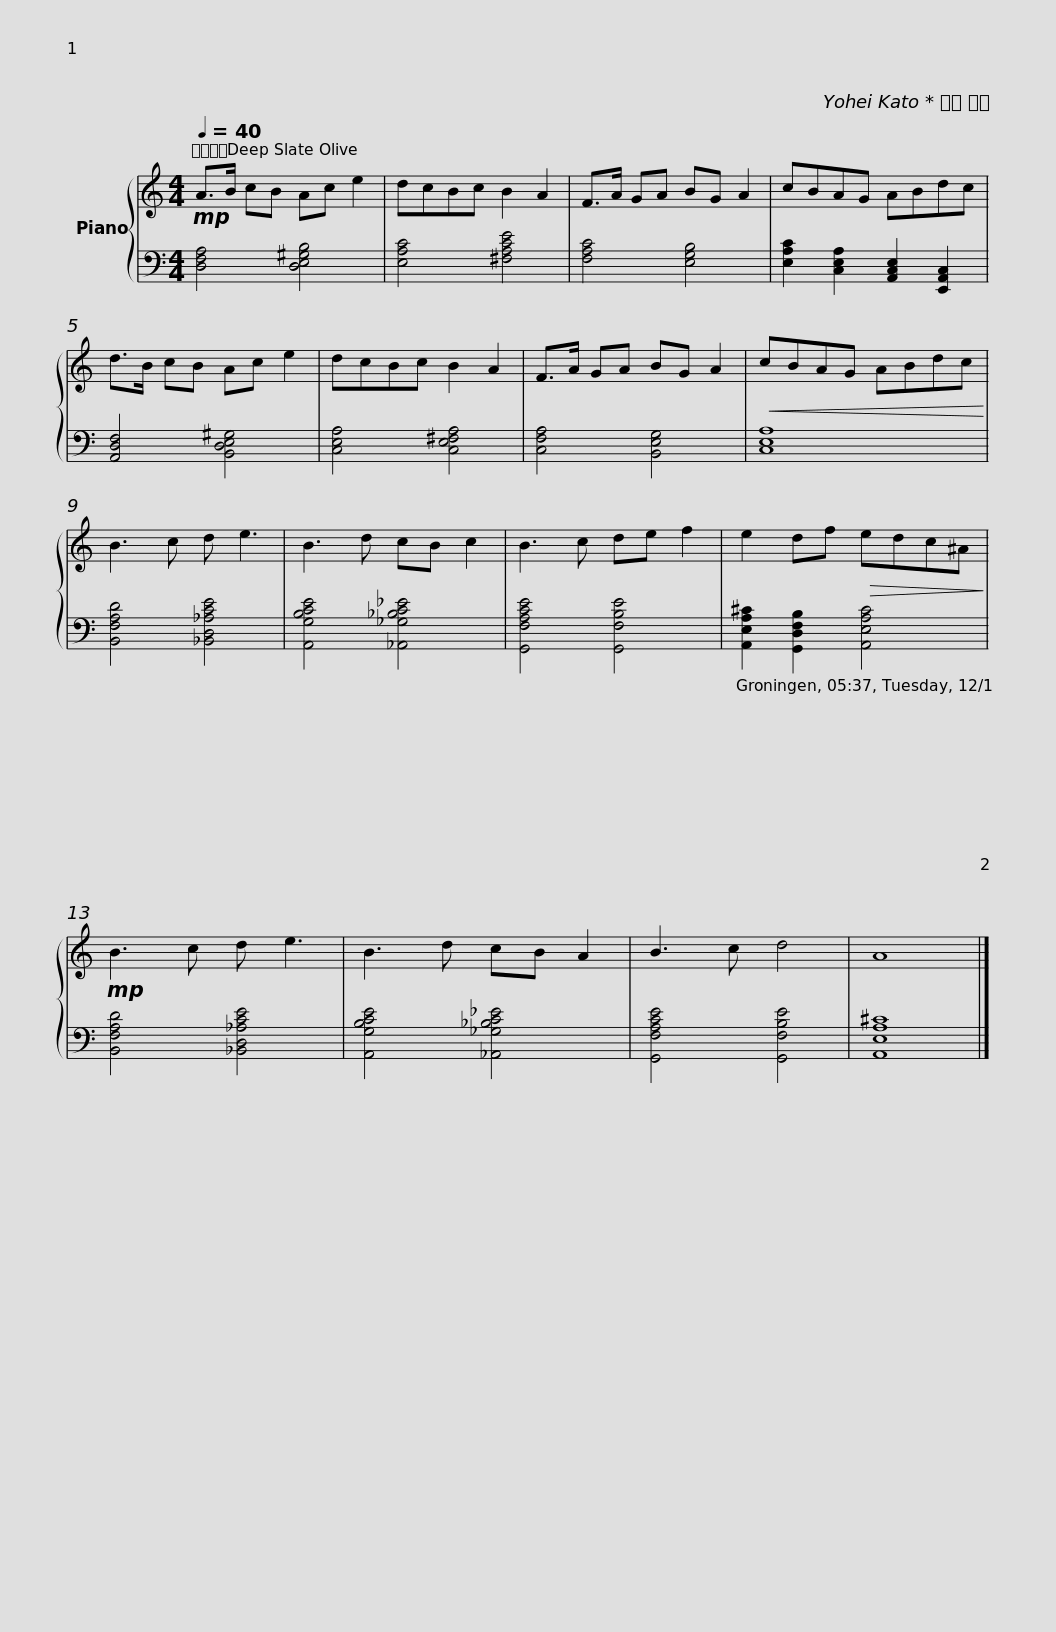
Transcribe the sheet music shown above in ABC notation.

X:1
%%score { 1 | 2 }
L:1/8
Q:1/4=40
M:4/4
I:linebreak $
K:C
V:1 treble
V:2 bass
V:1
!mp! A>B cB Ac e2 | dcBc B2 A2 | F>A GA BG A2 | cBAG ABdc | d>B cB Ac e2 |$ %5
 dcBc B2 A2 | F>A GA BG A2 |!<(! cBAG ABdc!<)! | B3 c d e3 | B3 d cB c2 | %10
 B3 c de f2 |$ e2 df!>(! edc^A!>)! |!mp! B3 c d e3 | B3 d cB A2 | B3 c d4 | %15
 A8 |] %16
V:2
 [D,F,A,]4 [D,E,^G,B,]4 | [E,A,C]4 [^F,A,CE]4 | [F,A,C]4 [E,G,B,]4 | [E,A,C]2 [C,E,A,]2 [A,,C,E,]2 [E,,A,,C,]2 | [A,,D,F,]4 [B,,D,E,^G,]4 |$ %5
 [C,E,A,]4 [C,E,^F,A,]4 | [C,F,A,]4 [B,,E,G,]4 | [C,E,A,]8 | [B,,F,A,D]4 [_B,,D,_A,CE]4 | [A,,G,B,CE]4 [_A,,_G,_B,C_E]4 | %10
 [G,,F,A,CE]4 [G,,F,B,E]4 |$ [A,,E,A,^C]2 [G,,D,F,B,]2 [A,,E,A,C]4 | [B,,F,A,D]4 [_B,,D,_A,CE]4 | [A,,G,B,CE]4 [_A,,_G,_B,C_E]4 | [G,,F,A,CE]4 [G,,F,B,E]4 | %15
 [A,,E,A,^C]8 |] %16
